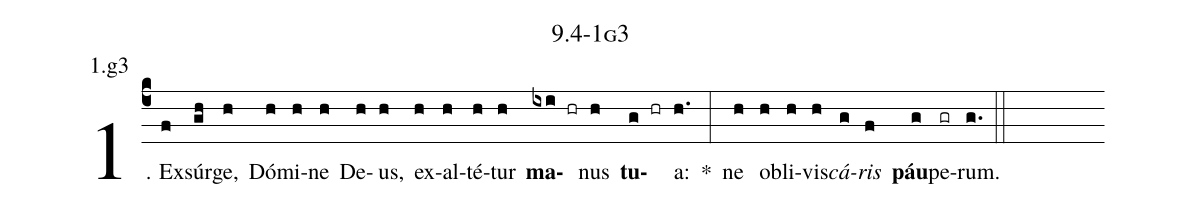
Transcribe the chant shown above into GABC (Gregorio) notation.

name: 9.4-1g3;
annotation: 1.g3;
%%
(c4)1. Ex(f)súr(gh)ge,(h) Dó(h)mi(h)ne(h) De(h)us,(h) ex(h)al(h)té(h)tur(h) <b>ma</b>(ixi hr)nus(h) <b>tu</b>(g hr)a:(h.) *(:) ne(h) ob(h)li(h)vis(h)<i>cá</i>(g)<i>ris</i>(f) <b>páu</b>(g)pe(gr)rum.(g.) (::)


%E(h) u(h) o(g) u(f) a(g) e.(g.) (::)
